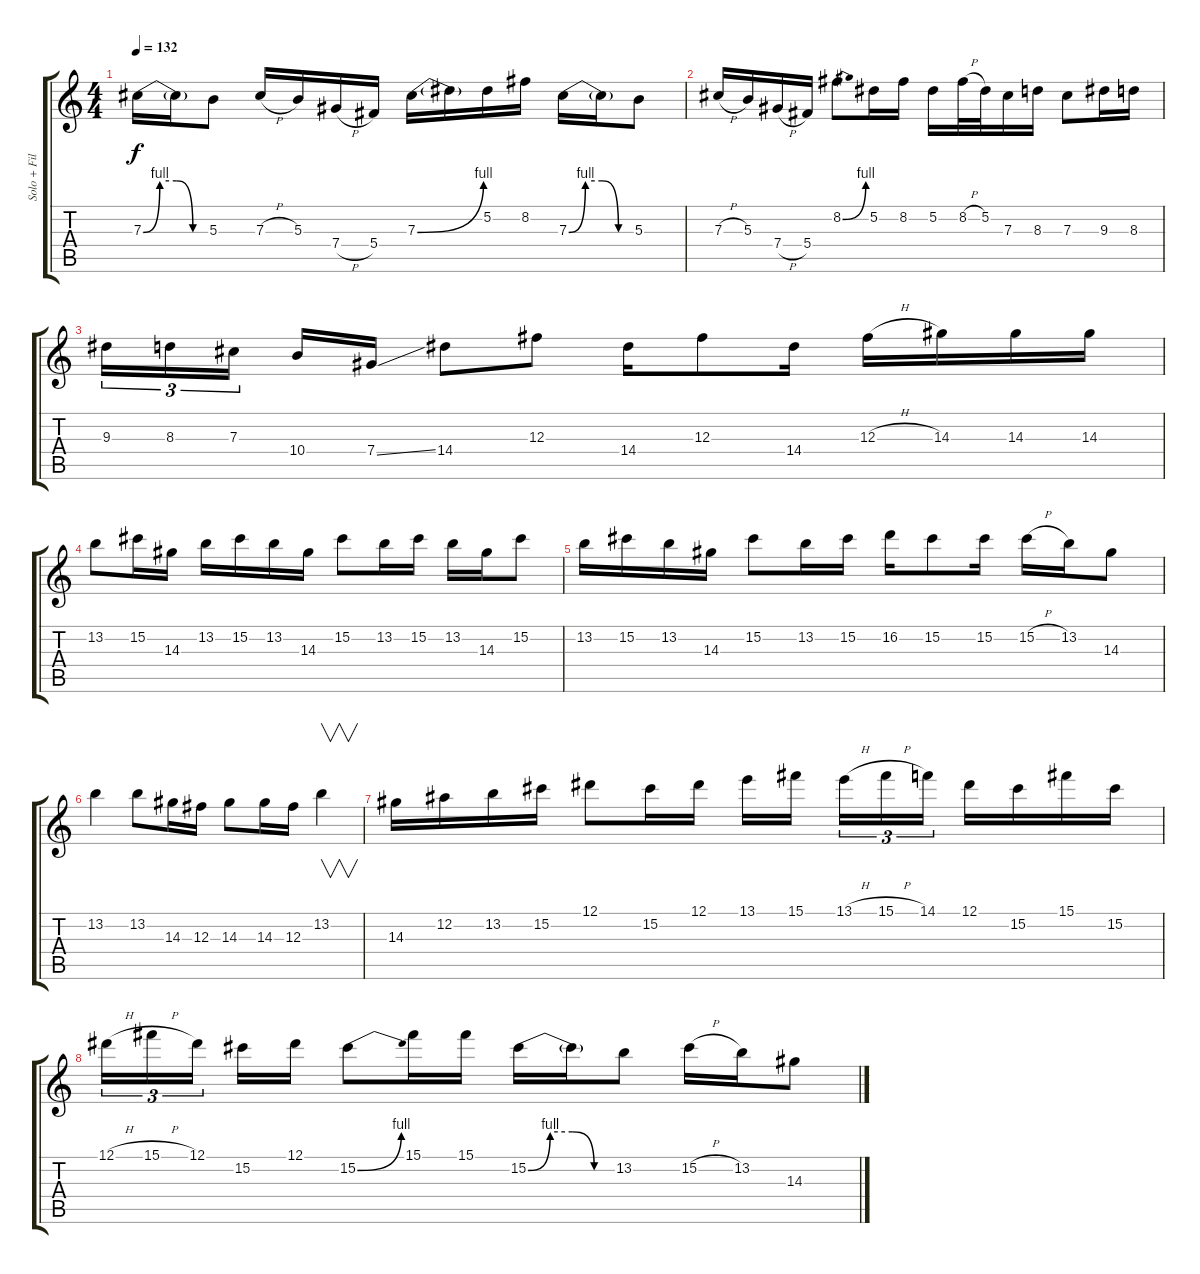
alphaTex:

\track ("Solo + Fills" "Solo + Fil") {instrument distortionguitar}
\staff {score tabs}
\tuning (Eb4 Bb3 Gb3 Db3 Ab2 Eb2) {hide}
\ts (4 4)
\tempo 132
\clef g2
\ks c
7.3{be (custom 0 0 15 4 30 4 45 0 60 0)}.16{dy f} 7.3{t}.16 5.3.8 7.3{h}.16 5.3.16 7.4{h}.16 5.4.16 7.3{be (bend 0 0 60 4)}.16 7.3{t}.16 5.2.16 8.2.16 7.3{be (custom 0 0 15 4 30 4 45 0 60 0)}.16 7.3{t}.16 5.3.8 |
7.3{h}.16 5.3.16 7.4{h}.16 5.4.16 8.2{be (bend 0 0 60 4)}.8 5.2.16 8.2.16 5.2.16 8.2{h}.32 5.2.32 7.3.16 8.3.16 7.3.8 9.3.16 8.3.16 |
9.3.16{tu (3 2)} 8.3.16{tu (3 2)} 7.3.16{tu (3 2)} 10.4.16 7.4{ss}.16 14.4.8 12.3.8 14.4.16 12.3.8 14.4.16 12.3{h}.16 14.3.16 14.3.16 14.3.16 |
13.2.8 15.2.16 14.3.16 13.2.16 15.2.16 13.2.16 14.3.16 15.2.8 13.2.16 15.2.16 13.2.16 14.3.16 15.2.8 |
13.2.16 15.2.16 13.2.16 14.3.16 15.2.8 13.2.16 15.2.16 16.2.16 15.2.8 15.2.16 15.2{h}.16 13.2.16 14.3.8 |
13.2.4 13.2.8 14.3.16 12.3.16 14.3.8 14.3.16 12.3.16 13.2.4{v} |
14.3.16 12.2.16 13.2.16 15.2.16 12.1.8 15.2.16 12.1.16 13.1.16 15.1.16 13.1{h}.16{tu (3 2)} 15.1{h}.16{tu (3 2)} 14.1.16{tu (3 2)} 12.1.16 15.2.16 15.1.16 15.2.16 |
12.1{h}.16{tu (3 2)} 15.1{h}.16{tu (3 2)} 12.1.16{tu (3 2)} 15.2.16 12.1.16 15.2{be (bend 0 0 60 4)}.8 15.1.16 15.1.16 15.2{be (custom 0 0 15 4 30 4 45 0 60 0)}.16 15.2{t}.16 13.2.8 15.2{h}.16 13.2.16 14.3.8
